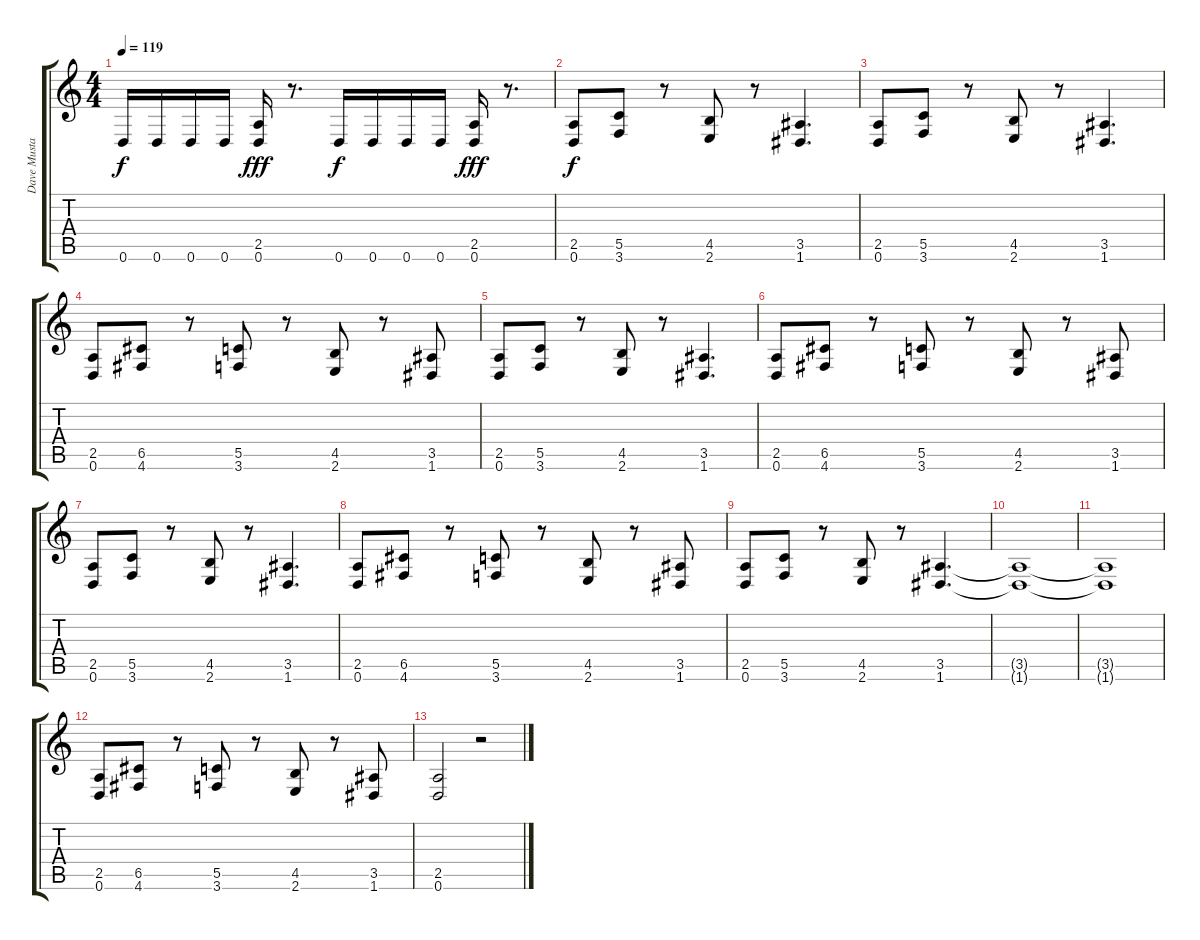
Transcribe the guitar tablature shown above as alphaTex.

\track ("Dave Mustaine" "Dave Musta") {instrument electricguitarclean}
\staff {score tabs}
\tuning (D4 A3 F3 C3 G2 D2) {hide}
\ts (4 4)
\tempo 119
\clef g2
\ks c
0.6.16{dy f} 0.6.16 0.6.16 0.6.16 (2.5 0.6).16{dy fff} r.8{d} 0.6.16{dy f} 0.6.16 0.6.16 0.6.16 (2.5 0.6).16{dy fff} r.8{d} |
(2.5 0.6).8{dy f} (5.5 3.6).8 r.8 (4.5 2.6).8 r.8 (3.5 1.6).4{d} |
(2.5 0.6).8 (5.5 3.6).8 r.8 (4.5 2.6).8 r.8 (3.5 1.6).4{d} |
(2.5 0.6).8 (6.5 4.6).8 r.8 (5.5 3.6).8 r.8 (4.5 2.6).8 r.8 (3.5 1.6).8 |
(2.5 0.6).8 (5.5 3.6).8 r.8 (4.5 2.6).8 r.8 (3.5 1.6).4{d} |
(2.5 0.6).8 (6.5 4.6).8 r.8 (5.5 3.6).8 r.8 (4.5 2.6).8 r.8 (3.5 1.6).8 |
(2.5 0.6).8 (5.5 3.6).8 r.8 (4.5 2.6).8 r.8 (3.5 1.6).4{d} |
(2.5 0.6).8 (6.5 4.6).8 r.8 (5.5 3.6).8 r.8 (4.5 2.6).8 r.8 (3.5 1.6).8 |
(2.5 0.6).8 (5.5 3.6).8 r.8 (4.5 2.6).8 r.8 (3.5 1.6).4{d} |
(3.5{t} 1.6{t}).1 |
(3.5{t} 1.6{t}).1 |
(2.5 0.6).8 (6.5 4.6).8 r.8 (5.5 3.6).8 r.8 (4.5 2.6).8 r.8 (3.5 1.6).8 |
(2.5 0.6).2 r.2
